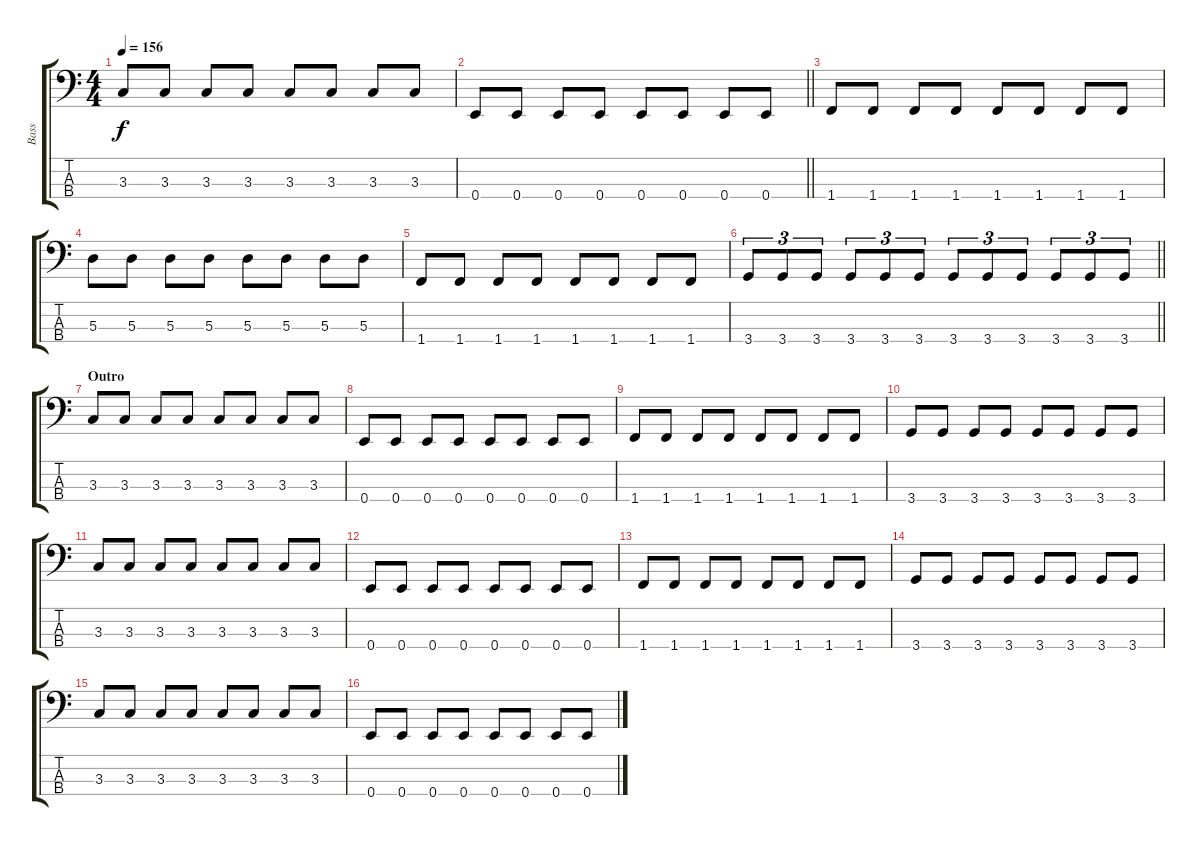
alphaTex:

\track ("Bass" "Bass") {instrument electricbassfinger}
\staff {score tabs}
\tuning (G2 D2 A1 E1) {hide}
\ts (4 4)
\tempo 156
\clef f4
\ks c
3.3.8{dy f} 3.3.8 3.3.8 3.3.8 3.3.8 3.3.8 3.3.8 3.3.8 |
\barLineRight lightlight
0.4.8 0.4.8 0.4.8 0.4.8 0.4.8 0.4.8 0.4.8 0.4.8 |
1.4.8 1.4.8 1.4.8 1.4.8 1.4.8 1.4.8 1.4.8 1.4.8 |
5.3.8 5.3.8 5.3.8 5.3.8 5.3.8 5.3.8 5.3.8 5.3.8 |
1.4.8 1.4.8 1.4.8 1.4.8 1.4.8 1.4.8 1.4.8 1.4.8 |
\barLineRight lightlight
3.4.8{tu (3 2)} 3.4.8{tu (3 2)} 3.4.8{tu (3 2)} 3.4.8{tu (3 2)} 3.4.8{tu (3 2)} 3.4.8{tu (3 2)} 3.4.8{tu (3 2)} 3.4.8{tu (3 2)} 3.4.8{tu (3 2)} 3.4.8{tu (3 2)} 3.4.8{tu (3 2)} 3.4.8{tu (3 2)} |
\section ("" "Outro")
3.3.8 3.3.8 3.3.8 3.3.8 3.3.8 3.3.8 3.3.8 3.3.8 |
0.4.8 0.4.8 0.4.8 0.4.8 0.4.8 0.4.8 0.4.8 0.4.8 |
1.4.8 1.4.8 1.4.8 1.4.8 1.4.8 1.4.8 1.4.8 1.4.8 |
3.4.8 3.4.8 3.4.8 3.4.8 3.4.8 3.4.8 3.4.8 3.4.8 |
3.3.8 3.3.8 3.3.8 3.3.8 3.3.8 3.3.8 3.3.8 3.3.8 |
0.4.8 0.4.8 0.4.8 0.4.8 0.4.8 0.4.8 0.4.8 0.4.8 |
1.4.8 1.4.8 1.4.8 1.4.8 1.4.8 1.4.8 1.4.8 1.4.8 |
3.4.8 3.4.8 3.4.8 3.4.8 3.4.8 3.4.8 3.4.8 3.4.8 |
3.3.8 3.3.8 3.3.8 3.3.8 3.3.8 3.3.8 3.3.8 3.3.8 |
0.4.8 0.4.8 0.4.8 0.4.8 0.4.8 0.4.8 0.4.8 0.4.8
